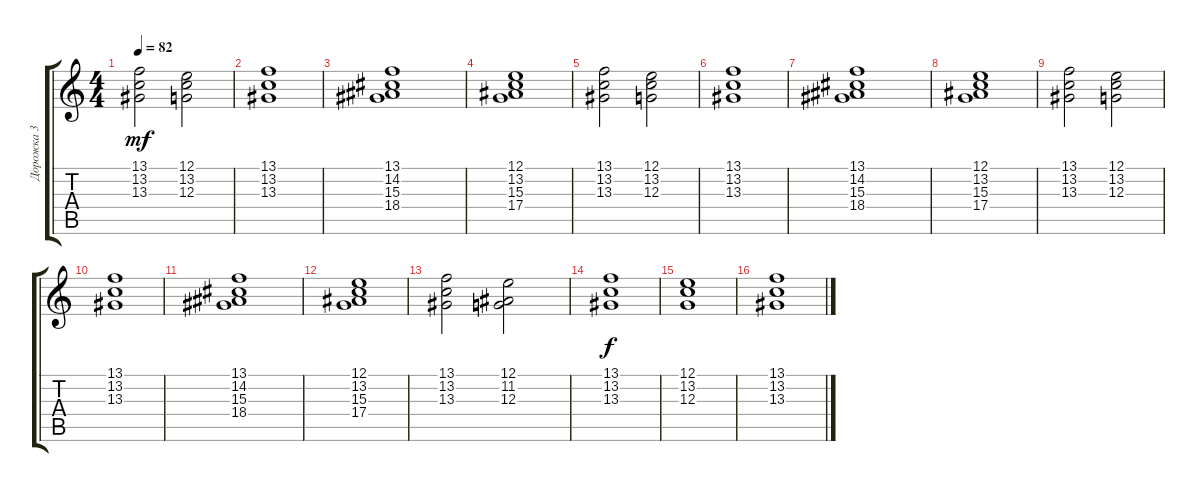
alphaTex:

\track ("Дорожка 3" "Дорожка 3") {instrument stringensemble1}
\staff {score tabs}
\tuning (E4 B3 G3 D3 A2 E2) {hide}
\ts (4 4)
\tempo 82
\clef g2
\ks c
(13.1 13.2 13.3).2{dy mf} (12.1 13.2 12.3).2 |
(13.1 13.2 13.3).1 |
(13.1 14.2 15.3 18.4).1 |
(12.1 13.2 15.3 17.4).1 |
(13.1 13.2 13.3).2 (12.1 13.2 12.3).2 |
(13.1 13.2 13.3).1 |
(13.1 14.2 15.3 18.4).1 |
(12.1 13.2 15.3 17.4).1 |
(13.1 13.2 13.3).2 (12.1 13.2 12.3).2 |
(13.1 13.2 13.3).1 |
(13.1 14.2 15.3 18.4).1 |
(12.1 13.2 15.3 17.4).1 |
(13.1 13.2 13.3).2 (12.1 11.2 12.3).2 |
(13.1 13.2 13.3).1{dy f} |
(12.1 13.2 12.3).1 |
(13.1 13.2 13.3).1
